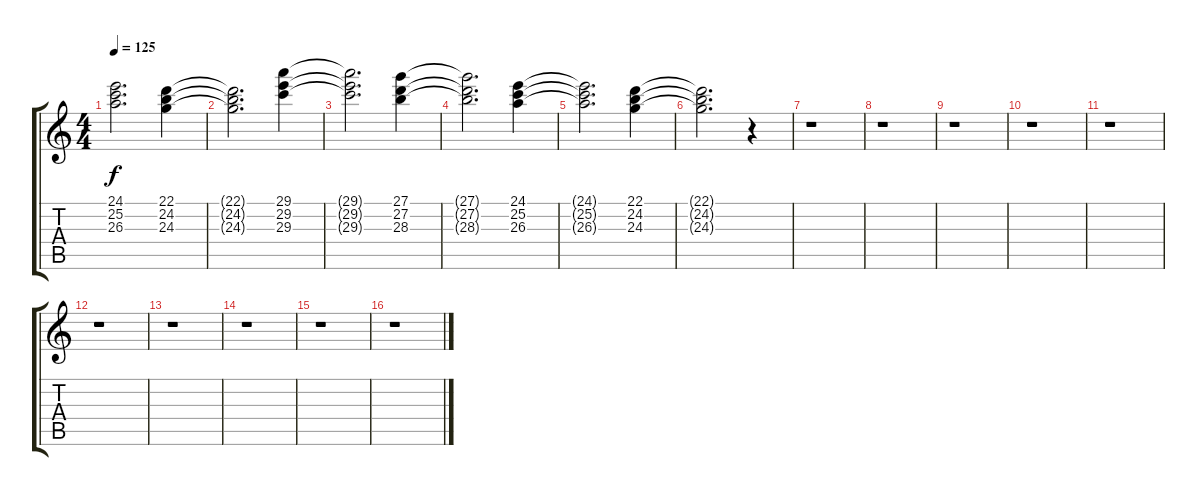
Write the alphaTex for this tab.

\track "" {instrument drawbarorgan}
\staff {score tabs}
\tuning (E4 B3 G3 D3 A2 E2) {hide}
\ts (4 4)
\tempo 125
\clef g2
\ks c
(24.1{t} 25.2{t} 26.3{t}).2{d dy f} (22.1 24.2 24.3).4 |
(22.1{t} 24.2{t} 24.3{t}).2{d} (29.1 29.2 29.3).4 |
(29.1{t} 29.2{t} 29.3{t}).2{d} (27.1 27.2 28.3).4 |
(27.1{t} 27.2{t} 28.3{t}).2{d} (24.1 25.2 26.3).4 |
(24.1{t} 25.2{t} 26.3{t}).2{d} (22.1 24.2 24.3).4 |
(22.1{t} 24.2{t} 24.3{t}).2{d} r.4 |
r.1 |
r.1 |
r.1 |
r.1 |
r.1 |
r.1 |
r.1 |
r.1 |
r.1 |
r.1
